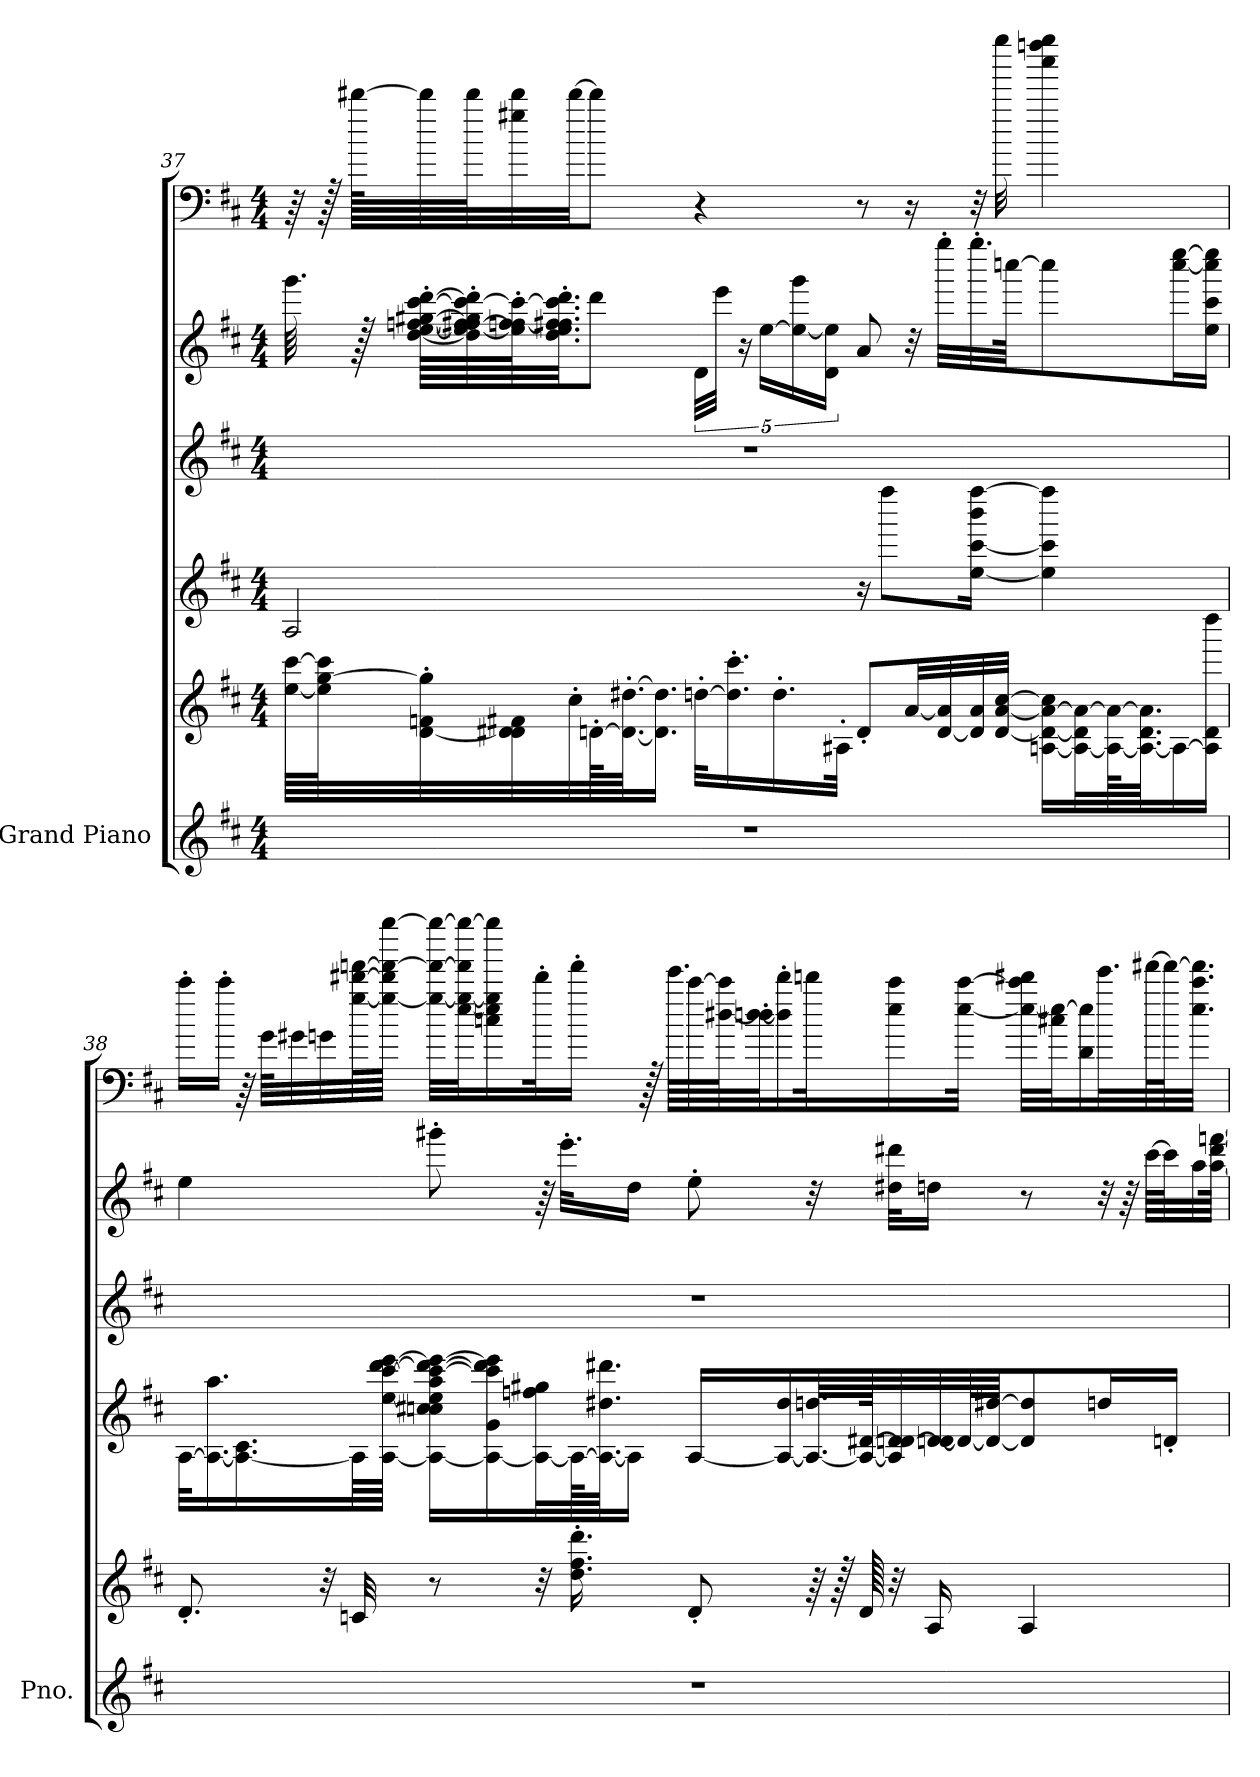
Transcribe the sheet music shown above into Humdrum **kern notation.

**kern	**kern	**kern	**kern	**kern	**kern
*part1	*part1	*part1	*part1	*part1	*part1
*staff6	*staff5	*staff4	*staff3	*staff2	*staff1
*I"Grand Piano	*	*	*	*	*
*I'Pno.	*	*	*	*	*
!!LO:LB:g=z
*clefG2	*clefG2	*clefG2	*clefG2	*clefG2	*clefF4
*k[f#c#]	*k[f#c#]	*k[f#c#]	*k[f#c#]	*k[f#c#]	*k[f#c#]
*M4/4	*M4/4	*M4/4	*M4/4	*M4/4	*M4/4
=37	=37	=37	=37	=37	=37
1r	[64ee\ [64ccc#\LLLL	2A/	1r	64.ggg\	64r
.	64ee\] [64gg\ 64ccc#\]J	.	.	.	128r
.	.	.	.	128r	[128ddd#X\KLLLL
.	[32d\' 32fn\' 32gg\]'	.	.	[64dd\' [64ee\' [64ffn\' [64gg#X\' [64ccc#\' [64ddd\'LLLL	64ddd#\]
.	.	.	.	64dd\]' 64ee\_' 64ffn\]' [64ff#X\' 64gg#\]' 64ccc#\_' 64ddd\]'	64ddd#\J
.	32dn\] 32d#X\ 32f#X\	.	.	64ee\]' [64ffn\' 64ff#\]' 64ccc#\_'J	32gg#X\ 32ddd#\
.	.	.	.	32.dd\' 32.ee\' 32.ff\]' 32.ff#X\' 32.ccc#\]' 32.ddd\'JJ	.
.	32cc#'\	.	.	.	[32ddd#\JJ
.	[128dn'\KL	.	.	8ddd\J	8ddd#\J]
.	64.d\_' [64.dd#X\'JJ	.	.	.	.
.	16.d\] 16.dd#\]JJ	.	.	.	.
.	[32ddn'\KLL	.	.	40d\LLL	4r
.	.	.	.	40eee\JJJ	.
.	16.dd\]' 16.ccc#\'	.	.	.	.
.	.	.	.	20r	.
.	.	.	.	[20ee\LL	.
.	16.dd'\	.	.	.	.
.	.	.	.	20ee\_ 20ggg\	.
.	.	.	.	20d\ 20ee\]JJ	.
.	32A#X'\JJk	.	.	.	.
.	8d'/L	16r	.	8a/	8r
.	.	8ffff#\L	.	.	.
.	[32a/LL	.	.	32r	16r
.	[32d/ 32a/]	.	.	32gggg'\LLL	.
.	32d/] 32a/	[16ee\ [16ccc#\ 16bbb\ [16ffff#\Jk	.	32.gggg'\	32r
.	[32d/ [32a/ [32cc#/JJJ	.	.	.	32gggg\
.	.	.	.	[64ccccn\JJK	.
.	[16An\ 16d\_ 16a\_ 16cc#\]LL	4ee\] 4ccc#\] 4ffff#\]	.	8cccc\]	4cccc#\ 4ffffn\ 4gggg\
.	32A\_ 32d\] 32a\_L	.	.	.	.
.	128A\_ 128a\_KL	.	.	.	.
.	64.A\_ 64.d\ 64.a\]JJ	.	.	.	.
.	16A\_	.	.	[16cccc\ [16eeee\L	.
.	16A\] 16d\ 16dddd\JJ	.	.	16ee\ 16ccc#\ 16cccc\] 16eeee\]JJ	.
!!LO:LB:g=z
=38	=38	=38	=38	=38	=38
1r	8.d'/	[32A\KLL	1r	4ee\	16ccc#'\LL
.	.	16.A\_ 16.aa\	.	.	.
.	.	.	.	.	16ccc#'\JJ
.	.	16.A\_ 16.c#\	.	.	64r
.	.	.	.	.	64g\KLLL
.	.	.	.	.	32g#X\
.	32r	.	.	.	32gn\
.	32cn/	64A\LL]	.	.	[64gg\ [64ddd#X\ [64fffn\L
.	.	[64A\ [64ee\ [64ccc#\ [64ddd\ [64eee\JJJJ	.	.	64gg\_ 64ddd#\] 64fff\_ [64gggg\JJJJ
.	8r	16A\_ 16ccn\ 16cc#X\ 16ee\] 16aa\ 16ccc#\_ 16ddd\_ 16eee\_LL	.	8ggg#X'\	32gg\_ 32fff\_ 32gggg\_LLL
.	.	.	.	.	[32ee\ 32gg\_ 32fff\] 32gggg\_J
.	.	16A\_ 16g\ 16ccc#\] 16ddd\] 16eee\]	.	.	16ccn\ 16ee\] 16gg\] 16gggg\]
.	32r	32A\_ 32ffn\ 32gg#X\L	.	64r	32ddd#'\K
.	.	.	.	32.eee'\KLL	.
.	16.dd\' 16.ff#\' 16.ddd\'	128A\KL_	.	.	16fff'\JJ
.	.	64.A\_ 64.dd#X\ 64.ddd#X\JJ	.	.	.
.	.	16A\JJ]	.	16dd\JJ	.
.	.	.	.	.	128r
.	.	.	.	.	64.eee\LLLL
.	8d'/	[16A/LL	.	8ee'\	[64ccc#\
.	.	.	.	.	[64dd#X\ 64ccc#\]J
.	.	.	.	.	[32ddn\' 32dd#\]'J
.	.	16A/_ 16dd#/	.	.	16dd\]' 16ddd#\'
.	64r	64.A/_ 64.ddn/LL	.	32r	32dddn\K
.	128r	.	.	.	.
.	128d/	128A/_ [128d#X/JK	.	.	.
.	32r	32A/] 32dn/ 32d#/_	.	32dd#X\ 32ddd#X\KLL	16ee\ 16ccc#\
.	16A/	[32dn/ 32d#/]	.	16ddn\JJ	.
.	.	64d/L_	.	.	[32ee\ [32ccc#\JJk
.	.	64d/_ [64dd#X/JJJ	.	.	.
.	4A/	8d/] 8dd#/]	.	8r	32ee\_ 32ccc#\] 32ddd#X\LLL
.	.	.	.	.	32cc#X\ 32ee\_J
.	.	.	.	.	16d\ 16ee\]
.	.	16ddn/L	.	32r	32.eee\L
.	.	.	.	64r	.
.	.	.	.	[64ccc#\LLLL	[64fff#X\L
.	.	16dn'/JJ	.	64ccc#\J]	64fff#\J_
.	.	.	.	32aa\	32.ee\ 32.ccc#\ 32.fff#\]JJJ
.	.	.	.	[64aa\ [64ddd#\ [64fffn\JJJk	.
=	=	=	=	=	=
*-	*-	*-	*-	*-	*-
